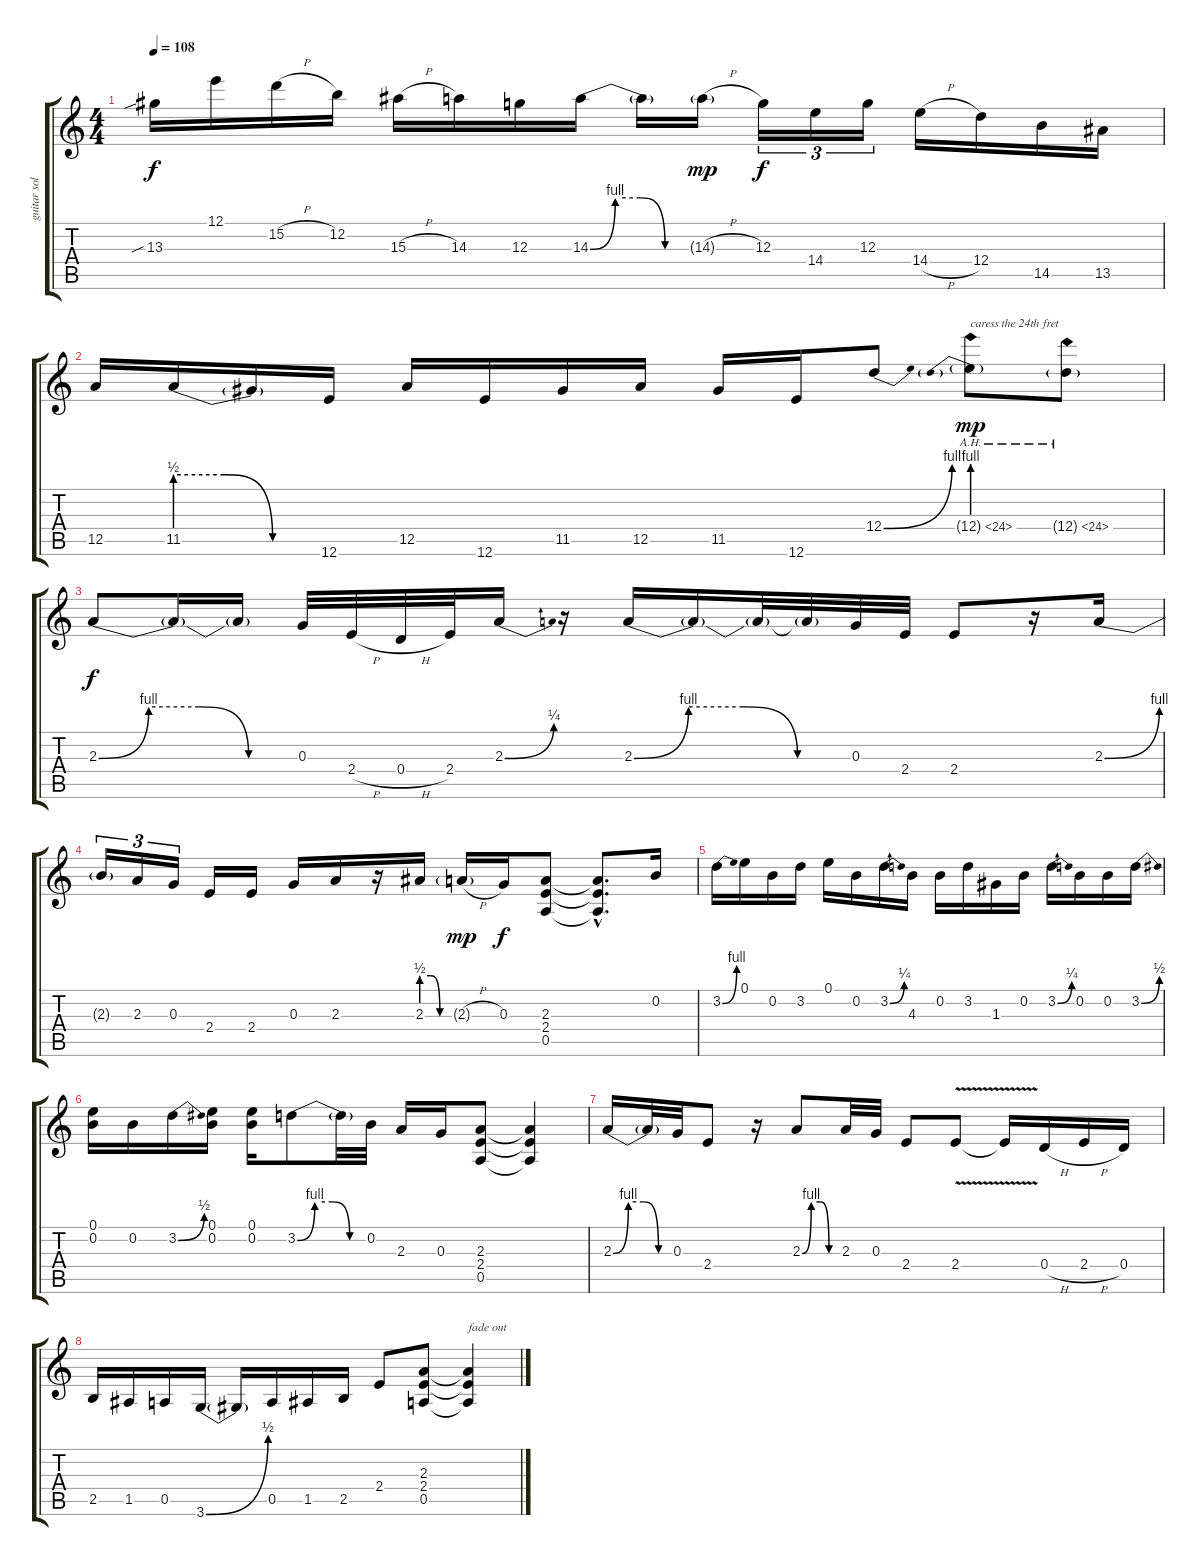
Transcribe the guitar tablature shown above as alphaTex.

\track ("guitar solo" "guitar sol") {instrument overdrivenguitar}
\staff {score tabs}
\tuning (E4 B3 G3 D3 A2 E2) {hide}
\ts (4 4)
\tempo 108
\clef g2
\ks c
13.3{sib}.16{dy f} 12.1.16 15.2{h}.16 12.2.16 15.3{h}.16 14.3.16 12.3.16 14.3{be (custom 0 0 15 4 30 4 45 0 60 0)}.16 14.3{t}.16 14.3{h g}.16{dy mp} 12.3.16{tu (3 2) dy f} 14.4.16{tu (3 2)} 12.3.16{tu (3 2)} 14.4{h}.16 12.4.16 14.5.16 13.5.16 |
12.5.16 11.5{be (custom 0 2 20 2 40 0 60 0)}.16 11.5{t}.16 12.6.16 12.5.16 12.6.16 11.5.16 12.5.16 11.5.16 12.6.16 12.4{be (bend 0 0 60 4)}.8 12.4{be (prebend 0 4 60 4) ah 12 g}.8{txt "caress the 24th fret" dy mp} 12.4{ah 12 g}.8 |
2.3{be (custom 0 0 15 4 30 4 45 0 60 0)}.8{dy f} 2.3{t}.16 2.3{t}.16 0.3.32 2.4{h}.32 0.4{h}.32 2.4.32 2.3{be (bend 0 0 60 1)}.16 r.16 2.3{be (custom 0 0 15 4 30 4 45 0 60 0)}.16 2.3{t}.16 2.3{t}.32 2.3{t}.32 0.3.32 2.4.32 2.4.8 r.16 2.3{be (bend 0 0 60 4)}.16 |
2.3{t}.16{tu (3 2)} 2.3.16{tu (3 2)} 0.3.16{tu (3 2)} 2.4.16 2.4.16 0.3.16 2.3.16 r.16 2.3{be (custom 0 2 20 2 40 0 60 0)}.16 2.3{h g}.16{dy mp} 0.3.16{dy f} (2.3 2.4 0.5).8 (2.3{hac t} 2.4{hac t} 0.5{hac t}).8{d} 0.2.16 |
3.2{be (bend 0 0 60 4)}.16 0.1.16 0.2.16 3.2.16 0.1.16 0.2.16 3.2{be (bend 0 0 60 1)}.16 4.3.16{instrument electricguitarmuted} 0.2.16{instrument distortionguitar} 3.2.16 1.3.16{instrument electricguitarmuted} 0.2.16{instrument distortionguitar} 3.2{be (bend 0 0 60 1)}.16 0.2.16 0.2.16 3.2{be (bend 0 0 60 2)}.16 |
(0.1 0.2).16 0.2.16 3.2{be (bend 0 0 60 2)}.16 (0.1 0.2).16 (0.1 0.2).16 3.2{be (custom 0 0 15 4 30 4 45 0 60 0)}.8 3.2{t}.32 0.2.32 2.3.16 0.3.16 (2.3 2.4 0.5).8 (2.3{t} 2.4{t} 0.5{t}).4 |
2.3{be (custom 0 0 15 4 30 4 45 0 60 0)}.16 2.3{t}.32 0.3.32 2.4.8 r.16 2.3{be (custom 0 0 15 4 30 4 45 0 60 0)}.8 2.3.32 0.3.32 2.4.8 2.4{v}.8 2.4{t}.16 0.4{h}.16 2.4{h}.16 0.4.16 |
2.5.16 1.5.16 0.5.16 3.6{be (bend 0 0 60 2)}.16 3.6{t}.16 0.5.16 1.5.16 2.5.16 2.4.8 (2.3 2.4 0.5).8 (2.3{t} 2.4{t} 0.5{t}).4{txt "fade out"}
